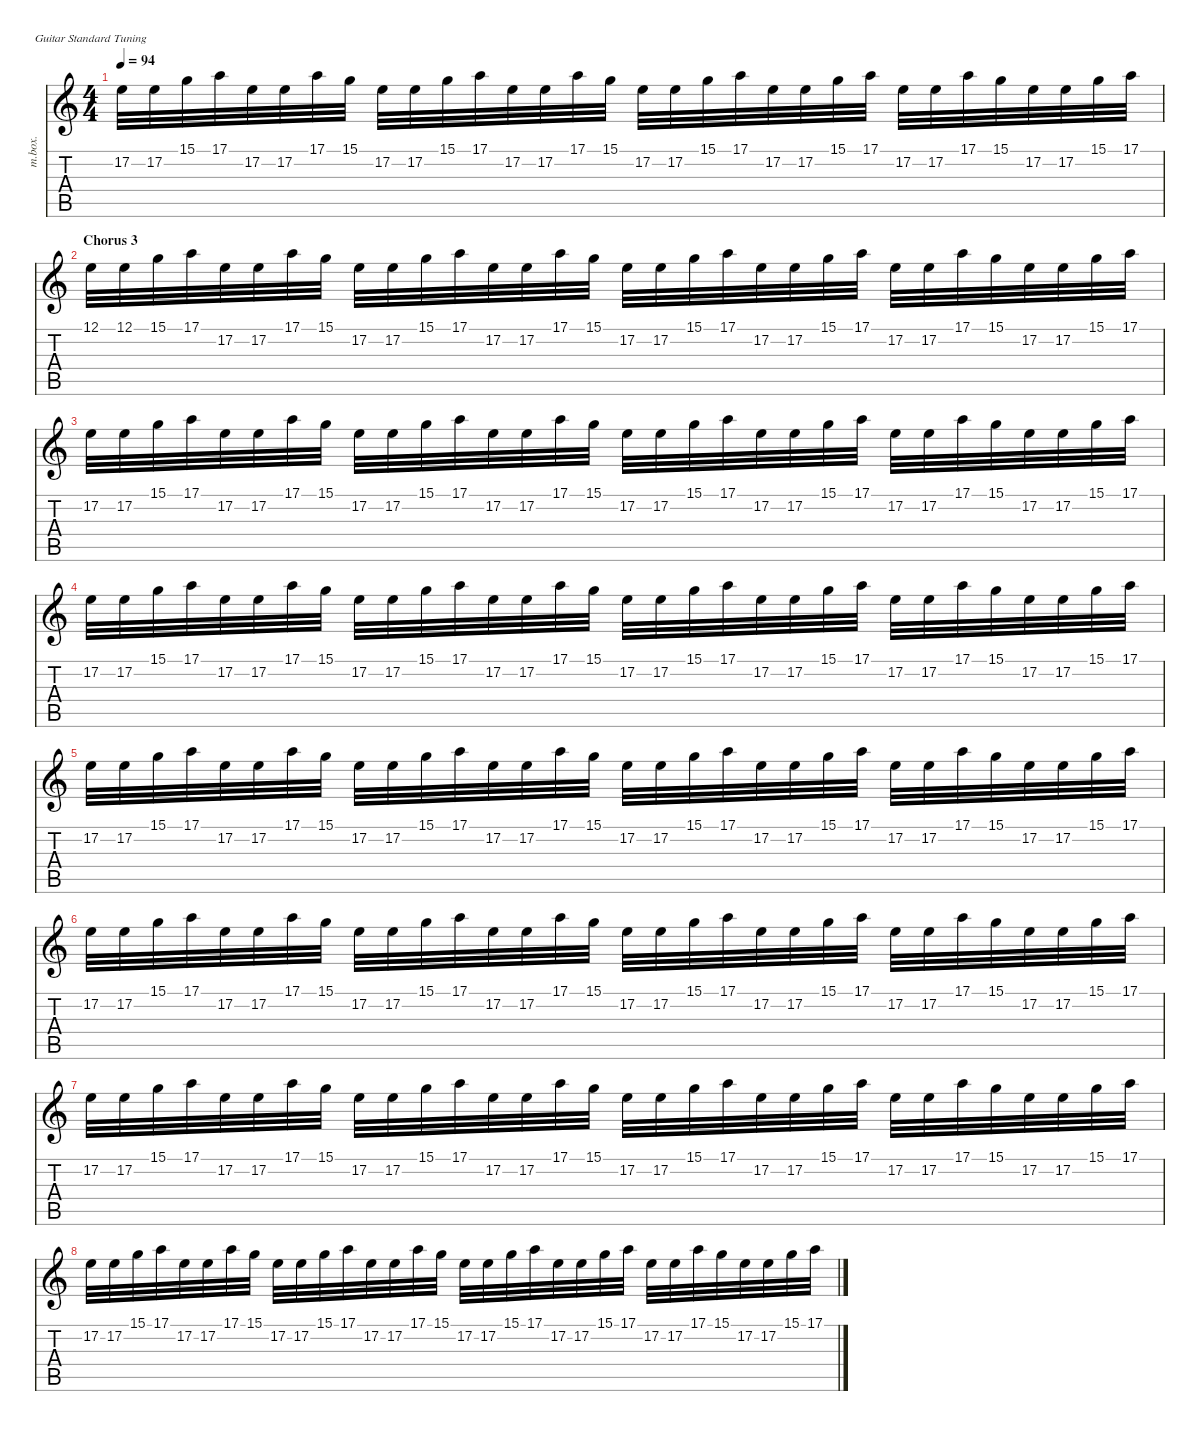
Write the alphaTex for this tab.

\defaultSystemsLayout 4
\hideDynamics
\bracketExtendMode nobrackets
\track ("Additional Keyboard" "m.box.") {instrument musicbox}
\staff {score tabs}
\tuning (E4 B3 G3 D3 A2 E2)
\ts (4 4)
\tempo 94
\clef g2
\ks c
17.2.32{dy f} 17.2.32 15.1.32 17.1.32 17.2.32 17.2.32 17.1.32 15.1.32 17.2.32 17.2.32 15.1.32 17.1.32 17.2.32 17.2.32 17.1.32 15.1.32 17.2.32 17.2.32 15.1.32 17.1.32 17.2.32 17.2.32 15.1.32 17.1.32 17.2.32 17.2.32 17.1.32 15.1.32 17.2.32 17.2.32 15.1.32 17.1.32 |
\section ("" "Chorus 3")
12.1.32 12.1.32 15.1.32 17.1.32 17.2.32 17.2.32 17.1.32 15.1.32 17.2.32 17.2.32 15.1.32 17.1.32 17.2.32 17.2.32 17.1.32 15.1.32 17.2.32 17.2.32 15.1.32 17.1.32 17.2.32 17.2.32 15.1.32 17.1.32 17.2.32 17.2.32 17.1.32 15.1.32 17.2.32 17.2.32 15.1.32 17.1.32 |
17.2.32 17.2.32 15.1.32 17.1.32 17.2.32 17.2.32 17.1.32 15.1.32 17.2.32 17.2.32 15.1.32 17.1.32 17.2.32 17.2.32 17.1.32 15.1.32 17.2.32 17.2.32 15.1.32 17.1.32 17.2.32 17.2.32 15.1.32 17.1.32 17.2.32 17.2.32 17.1.32 15.1.32 17.2.32 17.2.32 15.1.32 17.1.32 |
17.2.32 17.2.32 15.1.32 17.1.32 17.2.32 17.2.32 17.1.32 15.1.32 17.2.32 17.2.32 15.1.32 17.1.32 17.2.32 17.2.32 17.1.32 15.1.32 17.2.32 17.2.32 15.1.32 17.1.32 17.2.32 17.2.32 15.1.32 17.1.32 17.2.32 17.2.32 17.1.32 15.1.32 17.2.32 17.2.32 15.1.32 17.1.32 |
17.2.32 17.2.32 15.1.32 17.1.32 17.2.32 17.2.32 17.1.32 15.1.32 17.2.32 17.2.32 15.1.32 17.1.32 17.2.32 17.2.32 17.1.32 15.1.32 17.2.32 17.2.32 15.1.32 17.1.32 17.2.32 17.2.32 15.1.32 17.1.32 17.2.32 17.2.32 17.1.32 15.1.32 17.2.32 17.2.32 15.1.32 17.1.32 |
17.2.32 17.2.32 15.1.32 17.1.32 17.2.32 17.2.32 17.1.32 15.1.32 17.2.32 17.2.32 15.1.32 17.1.32 17.2.32 17.2.32 17.1.32 15.1.32 17.2.32 17.2.32 15.1.32 17.1.32 17.2.32 17.2.32 15.1.32 17.1.32 17.2.32 17.2.32 17.1.32 15.1.32 17.2.32 17.2.32 15.1.32 17.1.32 |
17.2.32 17.2.32 15.1.32 17.1.32 17.2.32 17.2.32 17.1.32 15.1.32 17.2.32 17.2.32 15.1.32 17.1.32 17.2.32 17.2.32 17.1.32 15.1.32 17.2.32 17.2.32 15.1.32 17.1.32 17.2.32 17.2.32 15.1.32 17.1.32 17.2.32 17.2.32 17.1.32 15.1.32 17.2.32 17.2.32 15.1.32 17.1.32 |
17.2.32 17.2.32 15.1.32 17.1.32 17.2.32 17.2.32 17.1.32 15.1.32 17.2.32 17.2.32 15.1.32 17.1.32 17.2.32 17.2.32 17.1.32 15.1.32 17.2.32 17.2.32 15.1.32 17.1.32 17.2.32 17.2.32 15.1.32 17.1.32 17.2.32 17.2.32 17.1.32 15.1.32 17.2.32 17.2.32 15.1.32 17.1.32
